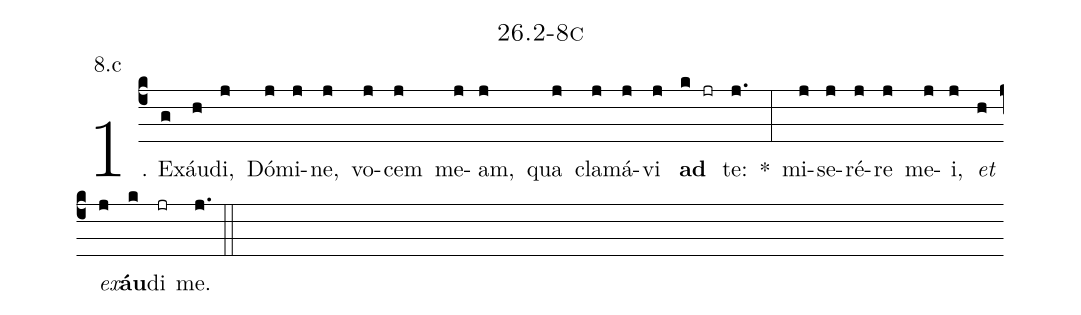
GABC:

name: 26.2-8c;
annotation: 8.c;
%%
(c4)1. Ex(g)áu(h)di,(j) Dó(j)mi(j)ne,(j) vo(j)cem(j) me(j)am,(j) qua(j) cla(j)má(j)vi(j) <b>ad</b>(k jr) te:(j.) *(:) mi(j)se(j)ré(j)re(j) me(j)i,(j) <i>et</i>(h) <i>ex</i>(j)<b>áu</b>(k)di(jr) me.(j.) (::)


%E(j) u(j) o(h) u(j) a(k) e.(j.) (::)
